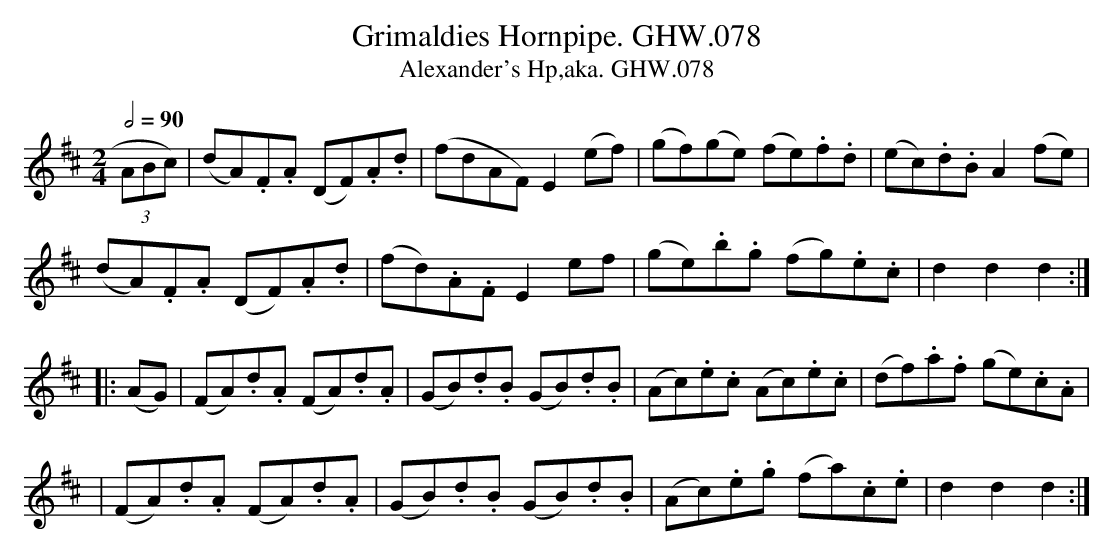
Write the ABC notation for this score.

X:1
T:Grimaldies Hornpipe. GHW.078
T:Alexander's Hp,aka. GHW.078
M:2/4
L:1/8
Q:1/2=90
K:D
(3ABc)|(dA).F.A (DF).A.d|(fdAF) E2 (ef)|\
(gf)(ge) (fe).f.d|(ec).d.B A2 (fe)|
(dA).F.A (DF).A.d|(fd).A.F E2 ef|(ge).b.g (fg).e.c|d2d2d2:|
|:(AG)|(FA).d.A (FA).d.A|(GB).d.B (GB).d.B|\
(Ac).e.c (Ac).e.c|(df).a.f (ge).c.A|
|(FA).d.A (FA).d.A|(GB).d.B (GB).d.B|\
(Ac).e.g (fa).c.e|d2d2d2:|
